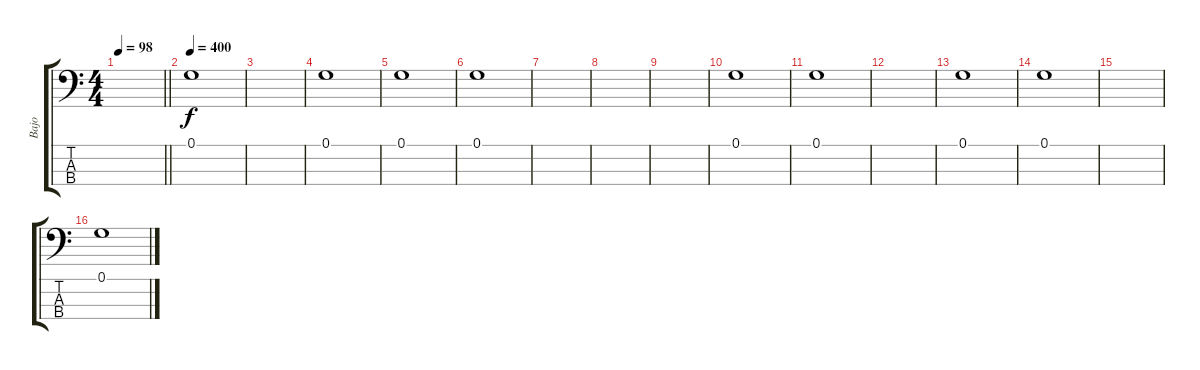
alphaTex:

\track ("Bajo" "Bajo") {instrument fretlessbass}
\staff {score tabs}
\tuning (G2 D2 A1 E1) {hide}
\ts (4 4)
\tempo 98
\clef f4
\barLineRight lightlight
\ks c
|
\tempo 400
0.1.1 |
|
0.1.1 |
0.1.1 |
0.1.1 |
|
|
|
0.1.1 |
0.1.1 |
|
0.1.1 |
0.1.1 |
|
0.1.1
